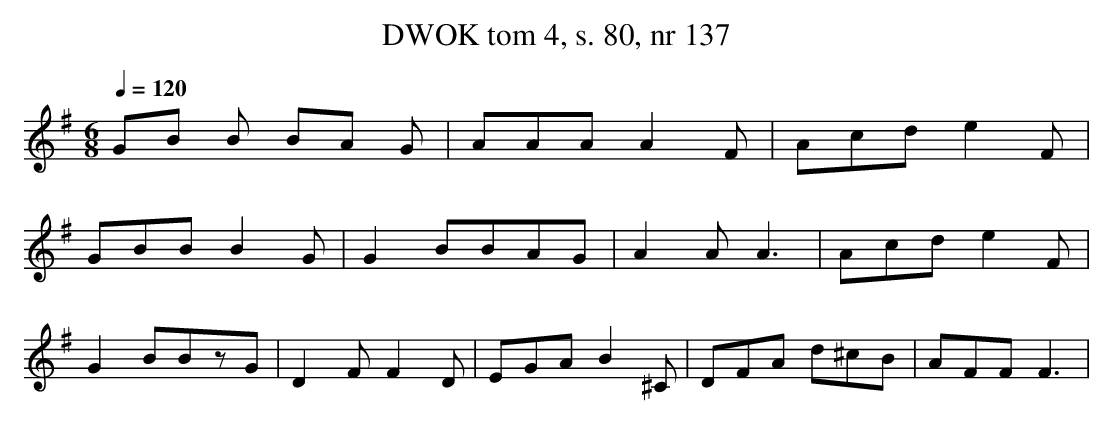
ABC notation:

X:1
T: DWOK tom 4, s. 80, nr 137
L:1/8
M:6/8
K:G
Q:1/4=120
GB B BA G|AAAA2F|Acde2F|
GBBB2G|G2BBAG|A2AA3|Acde2F|
G2BBzG|D2FF2D|EGAB2^C|DFA d^cB|AFFF3|
